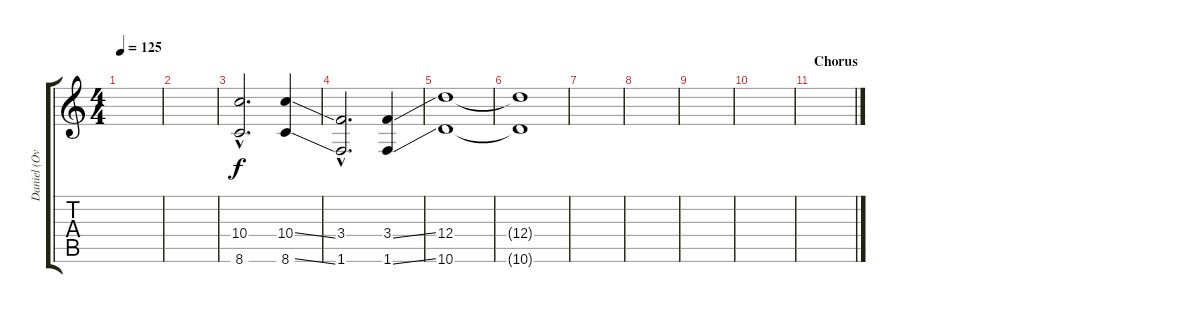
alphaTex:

\track ("Daniel (Overdub)" "Daniel (Ov") {instrument overdrivenguitar}
\staff {score tabs}
\tuning (E4 B3 G3 D3 A2 E2) {hide}
\ts (4 4)
\tempo 125
\clef g2
\ks c
|
|
(10.4{hac} 8.6{hac}).2{d} (10.4{ss} 8.6{ss}).4 |
(3.4{hac} 1.6{hac}).2{d} (3.4{ss} 1.6{ss}).4 |
(12.4 10.6).1 |
(12.4{t} 10.6{t}).1 |
|
|
|
|
\section ("" "Chorus")
